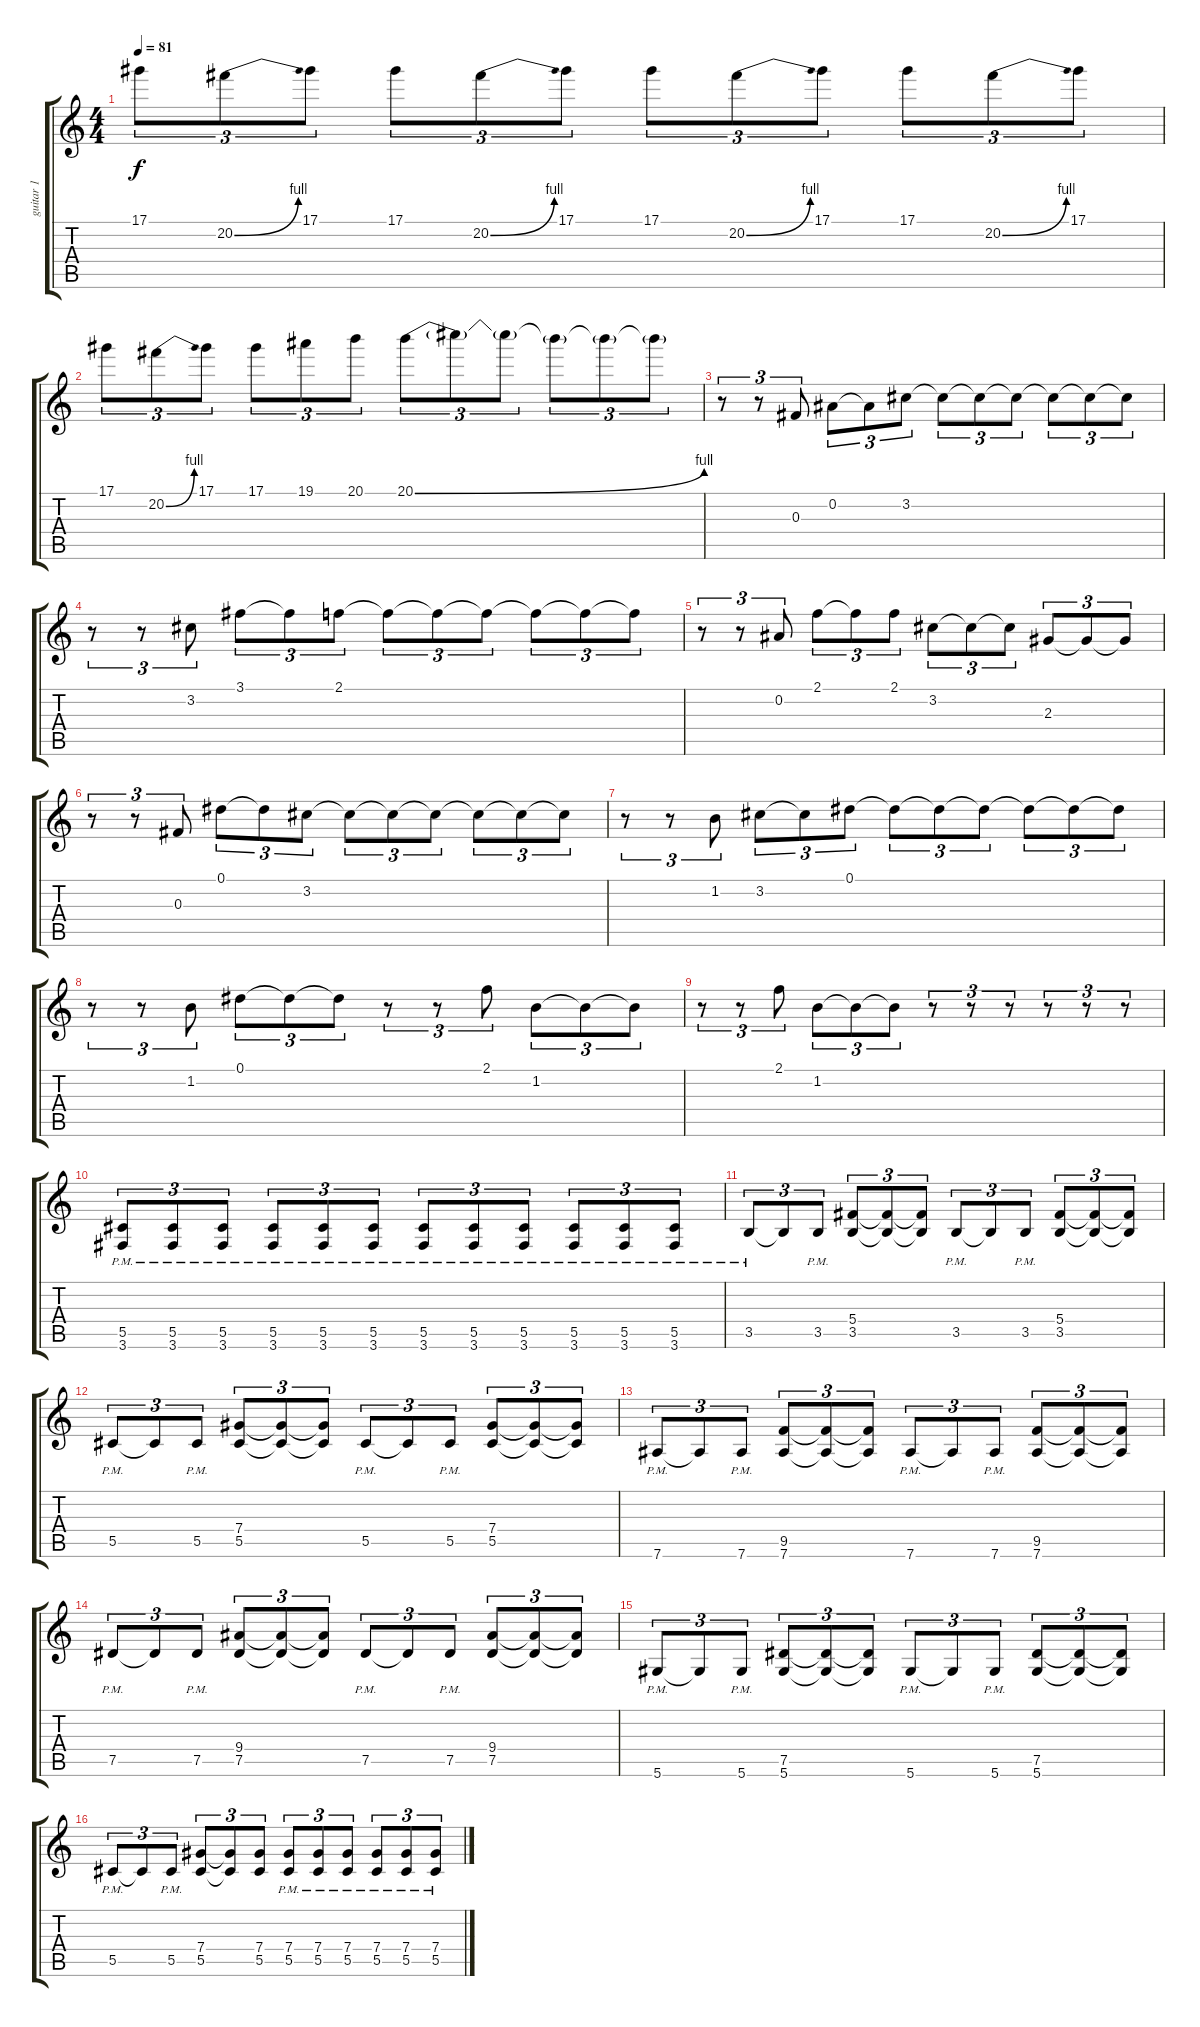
\track ("guitar 1" "guitar 1") {instrument electricguitarjazz}
\staff {score tabs}
\tuning (Eb4 Bb3 Gb3 Db3 Ab2 Eb2) {hide}
\ts (4 4)
\tempo 81
\clef g2
\ks c
17.1.8{tu (3 2) dy f} 20.2{be (bend 0 0 60 4)}.8{tu (3 2)} 17.1.8{tu (3 2)} 17.1.8{tu (3 2)} 20.2{be (bend 0 0 60 4)}.8{tu (3 2)} 17.1.8{tu (3 2)} 17.1.8{tu (3 2)} 20.2{be (bend 0 0 60 4)}.8{tu (3 2)} 17.1.8{tu (3 2)} 17.1.8{tu (3 2)} 20.2{be (bend 0 0 60 4)}.8{tu (3 2)} 17.1.8{tu (3 2)} |
17.1.8{tu (3 2)} 20.2{be (bend 0 0 60 4)}.8{tu (3 2)} 17.1.8{tu (3 2)} 17.1.8{tu (3 2)} 19.1.8{tu (3 2)} 20.1.8{tu (3 2)} 20.1{be (bend 0 0 60 4)}.8{tu (3 2)} 20.1{t}.8{tu (3 2)} 20.1{t}.8{tu (3 2)} 20.1{t}.8{tu (3 2)} 20.1{t}.8{tu (3 2)} 20.1{t}.8{tu (3 2)} |
r.8{tu (3 2) instrument electricguitarjazz} r.8{tu (3 2)} 0.3.8{tu (3 2)} 0.2.8{tu (3 2)} 0.2{t}.8{tu (3 2)} 3.2.8{tu (3 2)} 3.2{t}.8{tu (3 2)} 3.2{t}.8{tu (3 2)} 3.2{t}.8{tu (3 2)} 3.2{t}.8{tu (3 2)} 3.2{t}.8{tu (3 2)} 3.2{t}.8{tu (3 2)} |
r.8{tu (3 2)} r.8{tu (3 2)} 3.2.8{tu (3 2)} 3.1.8{tu (3 2)} 3.1{t}.8{tu (3 2)} 2.1.8{tu (3 2)} 2.1{t}.8{tu (3 2)} 2.1{t}.8{tu (3 2)} 2.1{t}.8{tu (3 2)} 2.1{t}.8{tu (3 2)} 2.1{t}.8{tu (3 2)} 2.1{t}.8{tu (3 2)} |
r.8{tu (3 2)} r.8{tu (3 2)} 0.2.8{tu (3 2)} 2.1.8{tu (3 2)} 2.1{t}.8{tu (3 2)} 2.1.8{tu (3 2)} 3.2.8{tu (3 2)} 3.2{t}.8{tu (3 2)} 3.2{t}.8{tu (3 2)} 2.3.8{tu (3 2)} 2.3{t}.8{tu (3 2)} 2.3{t}.8{tu (3 2)} |
r.8{tu (3 2)} r.8{tu (3 2)} 0.3.8{tu (3 2)} 0.1.8{tu (3 2)} 0.1{t}.8{tu (3 2)} 3.2.8{tu (3 2)} 3.2{t}.8{tu (3 2)} 3.2{t}.8{tu (3 2)} 3.2{t}.8{tu (3 2)} 3.2{t}.8{tu (3 2)} 3.2{t}.8{tu (3 2)} 3.2{t}.8{tu (3 2)} |
r.8{tu (3 2)} r.8{tu (3 2)} 1.2.8{tu (3 2)} 3.2.8{tu (3 2)} 3.2{t}.8{tu (3 2)} 0.1.8{tu (3 2)} 0.1{t}.8{tu (3 2)} 0.1{t}.8{tu (3 2)} 0.1{t}.8{tu (3 2)} 0.1{t}.8{tu (3 2)} 0.1{t}.8{tu (3 2)} 0.1{t}.8{tu (3 2)} |
r.8{tu (3 2)} r.8{tu (3 2)} 1.2.8{tu (3 2)} 0.1.8{tu (3 2)} 0.1{t}.8{tu (3 2)} 0.1{t}.8{tu (3 2)} r.8{tu (3 2)} r.8{tu (3 2)} 2.1.8{tu (3 2)} 1.2.8{tu (3 2)} 1.2{t}.8{tu (3 2)} 1.2{t}.8{tu (3 2)} |
r.8{tu (3 2)} r.8{tu (3 2)} 2.1.8{tu (3 2)} 1.2.8{tu (3 2)} 1.2{t}.8{tu (3 2)} 1.2{t}.8{tu (3 2)} r.8{tu (3 2)} r.8{tu (3 2)} r.8{tu (3 2)} r.8{tu (3 2)} r.8{tu (3 2)} r.8{tu (3 2)} |
(5.5{pm} 3.6{pm}).8{tu (3 2) instrument overdrivenguitar} (5.5{pm} 3.6{pm}).8{tu (3 2)} (5.5{pm} 3.6{pm}).8{tu (3 2)} (5.5{pm} 3.6{pm}).8{tu (3 2)} (5.5{pm} 3.6{pm}).8{tu (3 2)} (5.5{pm} 3.6{pm}).8{tu (3 2)} (5.5{pm} 3.6{pm}).8{tu (3 2)} (5.5{pm} 3.6{pm}).8{tu (3 2)} (5.5{pm} 3.6{pm}).8{tu (3 2)} (5.5{pm} 3.6{pm}).8{tu (3 2)} (5.5{pm} 3.6{pm}).8{tu (3 2)} (5.5{pm} 3.6{pm}).8{tu (3 2)} |
3.5{pm}.8{tu (3 2) instrument overdrivenguitar} 3.5{t}.8{tu (3 2)} 3.5{pm}.8{tu (3 2)} (5.4 3.5).8{tu (3 2)} (5.4{t} 3.5{t}).8{tu (3 2)} (5.4{t} 3.5{t}).8{tu (3 2)} 3.5{pm}.8{tu (3 2)} 3.5{t}.8{tu (3 2)} 3.5{pm}.8{tu (3 2)} (5.4 3.5).8{tu (3 2)} (5.4{t} 3.5{t}).8{tu (3 2)} (5.4{t} 3.5{t}).8{tu (3 2)} |
5.5{pm}.8{tu (3 2)} 5.5{t}.8{tu (3 2)} 5.5{pm}.8{tu (3 2)} (7.4 5.5).8{tu (3 2)} (7.4{t} 5.5{t}).8{tu (3 2)} (7.4{t} 5.5{t}).8{tu (3 2)} 5.5{pm}.8{tu (3 2)} 5.5{t}.8{tu (3 2)} 5.5{pm}.8{tu (3 2)} (7.4 5.5).8{tu (3 2)} (7.4{t} 5.5{t}).8{tu (3 2)} (7.4{t} 5.5{t}).8{tu (3 2)} |
7.6{pm}.8{tu (3 2)} 7.6{t}.8{tu (3 2)} 7.6{pm}.8{tu (3 2)} (9.5 7.6).8{tu (3 2)} (9.5{t} 7.6{t}).8{tu (3 2)} (9.5{t} 7.6{t}).8{tu (3 2)} 7.6{pm}.8{tu (3 2)} 7.6{t}.8{tu (3 2)} 7.6{pm}.8{tu (3 2)} (9.5 7.6).8{tu (3 2)} (9.5{t} 7.6{t}).8{tu (3 2)} (9.5{t} 7.6{t}).8{tu (3 2)} |
7.5{pm}.8{tu (3 2)} 7.5{t}.8{tu (3 2)} 7.5{pm}.8{tu (3 2)} (9.4 7.5).8{tu (3 2)} (9.4{t} 7.5{t}).8{tu (3 2)} (9.4{t} 7.5{t}).8{tu (3 2)} 7.5{pm}.8{tu (3 2)} 7.5{t}.8{tu (3 2)} 7.5{pm}.8{tu (3 2)} (9.4 7.5).8{tu (3 2)} (9.4{t} 7.5{t}).8{tu (3 2)} (9.4{t} 7.5{t}).8{tu (3 2)} |
5.6{pm}.8{tu (3 2)} 5.6{t}.8{tu (3 2)} 5.6{pm}.8{tu (3 2)} (7.5 5.6).8{tu (3 2)} (7.5{t} 5.6{t}).8{tu (3 2)} (7.5{t} 5.6{t}).8{tu (3 2)} 5.6{pm}.8{tu (3 2)} 5.6{t}.8{tu (3 2)} 5.6{pm}.8{tu (3 2)} (7.5 5.6).8{tu (3 2)} (7.5{t} 5.6{t}).8{tu (3 2)} (7.5{t} 5.6{t}).8{tu (3 2)} |
5.5{pm}.8{tu (3 2)} 5.5{t}.8{tu (3 2)} 5.5{pm}.8{tu (3 2)} (7.4 5.5).8{tu (3 2)} (7.4{t} 5.5{t}).8{tu (3 2)} (7.4 5.5).8{tu (3 2)} (7.4{pm} 5.5{pm}).8{tu (3 2)} (7.4{pm} 5.5{pm}).8{tu (3 2)} (7.4{pm} 5.5{pm}).8{tu (3 2)} (7.4{pm} 5.5{pm}).8{tu (3 2)} (7.4{pm} 5.5{pm}).8{tu (3 2)} (7.4{pm} 5.5{pm}).8{tu (3 2)}
